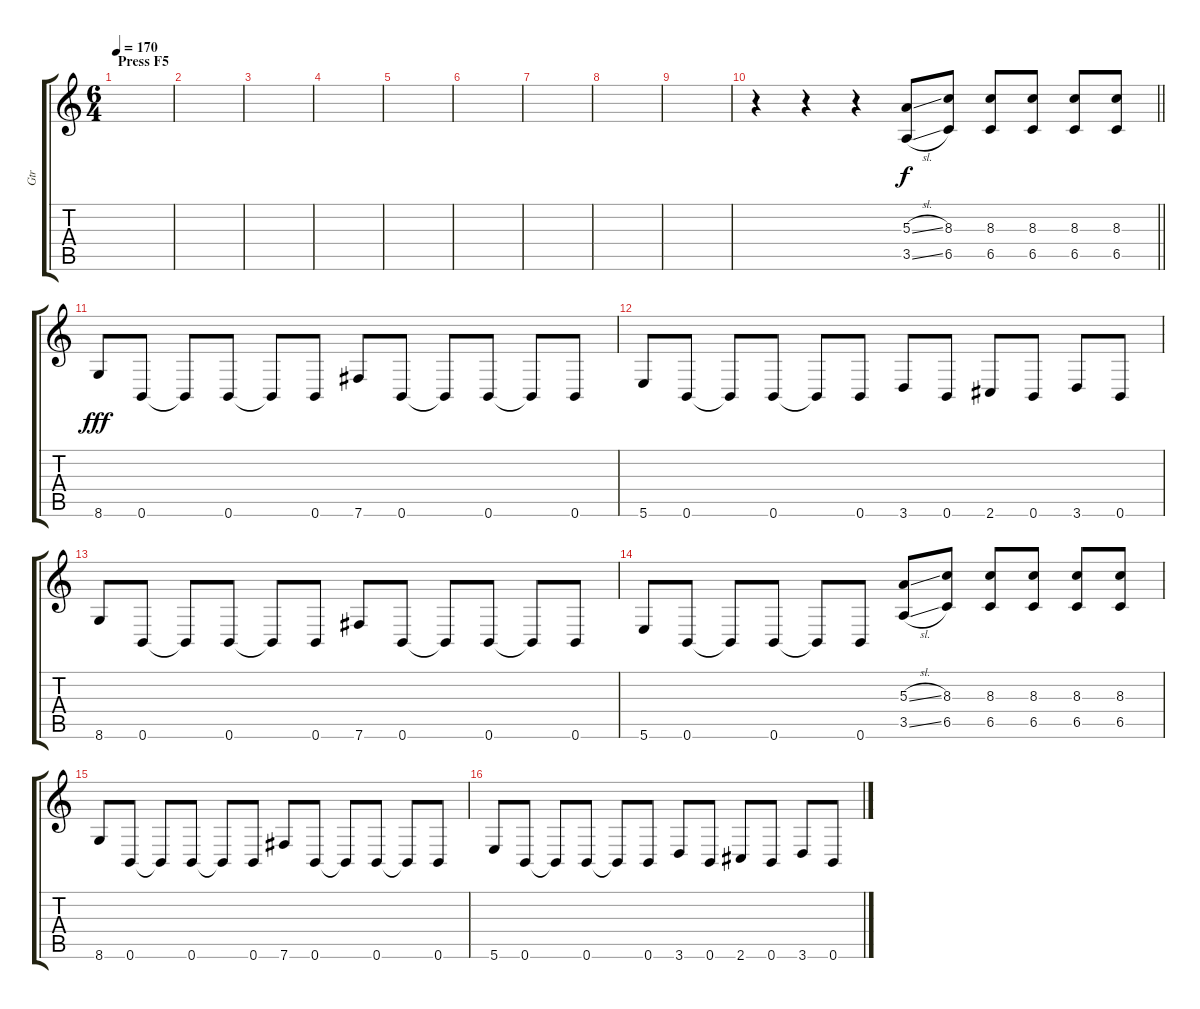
\track ("Gtr" "Gtr") {instrument distortionguitar}
\staff {score tabs}
\tuning (Db4 Ab3 E3 B2 Gb2 B1) {hide}
\ts (6 4)
\section ("" "Press F5")
\tempo 170
\clef g2
\ks c
|
|
|
|
|
|
|
|
|
\barLineRight lightlight
r.4 r.4 r.4 (5.3{sl} 3.5{sl}).8 (8.3 6.5).8 (8.3 6.5).8 (8.3 6.5).8 (8.3 6.5).8 (8.3 6.5).8 |
\section ("" "")
8.6.8{dy fff} 0.6.8 0.6{t}.8 0.6.8 0.6{t}.8 0.6.8 7.6.8 0.6.8 0.6{t}.8 0.6.8 0.6{t}.8 0.6.8 |
5.6.8 0.6.8 0.6{t}.8 0.6.8 0.6{t}.8 0.6.8 3.6.8 0.6.8 2.6.8 0.6.8 3.6.8 0.6.8 |
8.6.8 0.6.8 0.6{t}.8 0.6.8 0.6{t}.8 0.6.8 7.6.8 0.6.8 0.6{t}.8 0.6.8 0.6{t}.8 0.6.8 |
5.6.8 0.6.8 0.6{t}.8 0.6.8 0.6{t}.8 0.6.8 (5.3{sl} 3.5{sl}).8 (8.3 6.5).8 (8.3 6.5).8 (8.3 6.5).8 (8.3 6.5).8 (8.3 6.5).8 |
8.6.8 0.6.8 0.6{t}.8 0.6.8 0.6{t}.8 0.6.8 7.6.8 0.6.8 0.6{t}.8 0.6.8 0.6{t}.8 0.6.8 |
5.6.8 0.6.8 0.6{t}.8 0.6.8 0.6{t}.8 0.6.8 3.6.8 0.6.8 2.6.8 0.6.8 3.6.8 0.6.8
